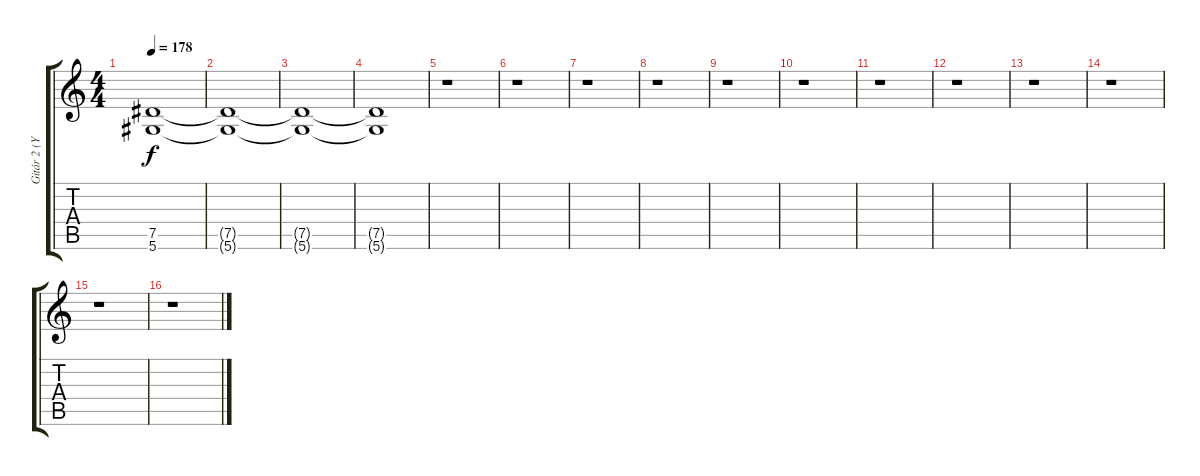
\track ("Gitár 2 (Yngwie Malmsteen)" "Gitár 2 (Y") {instrument distortionguitar}
\staff {score tabs}
\tuning (Eb4 Bb3 Gb3 Db3 Ab2 Eb2) {hide}
\ts (4 4)
\tempo 178
\clef g2
\ks c
(7.5 5.6).1{dy f} |
(7.5{t} 5.6{t}).1 |
(7.5{t} 5.6{t}).1 |
(7.5{t} 5.6{t}).1 |
r.1 |
r.1 |
r.1 |
r.1 |
r.1 |
r.1 |
r.1 |
r.1 |
r.1 |
r.1 |
r.1 |
r.1
